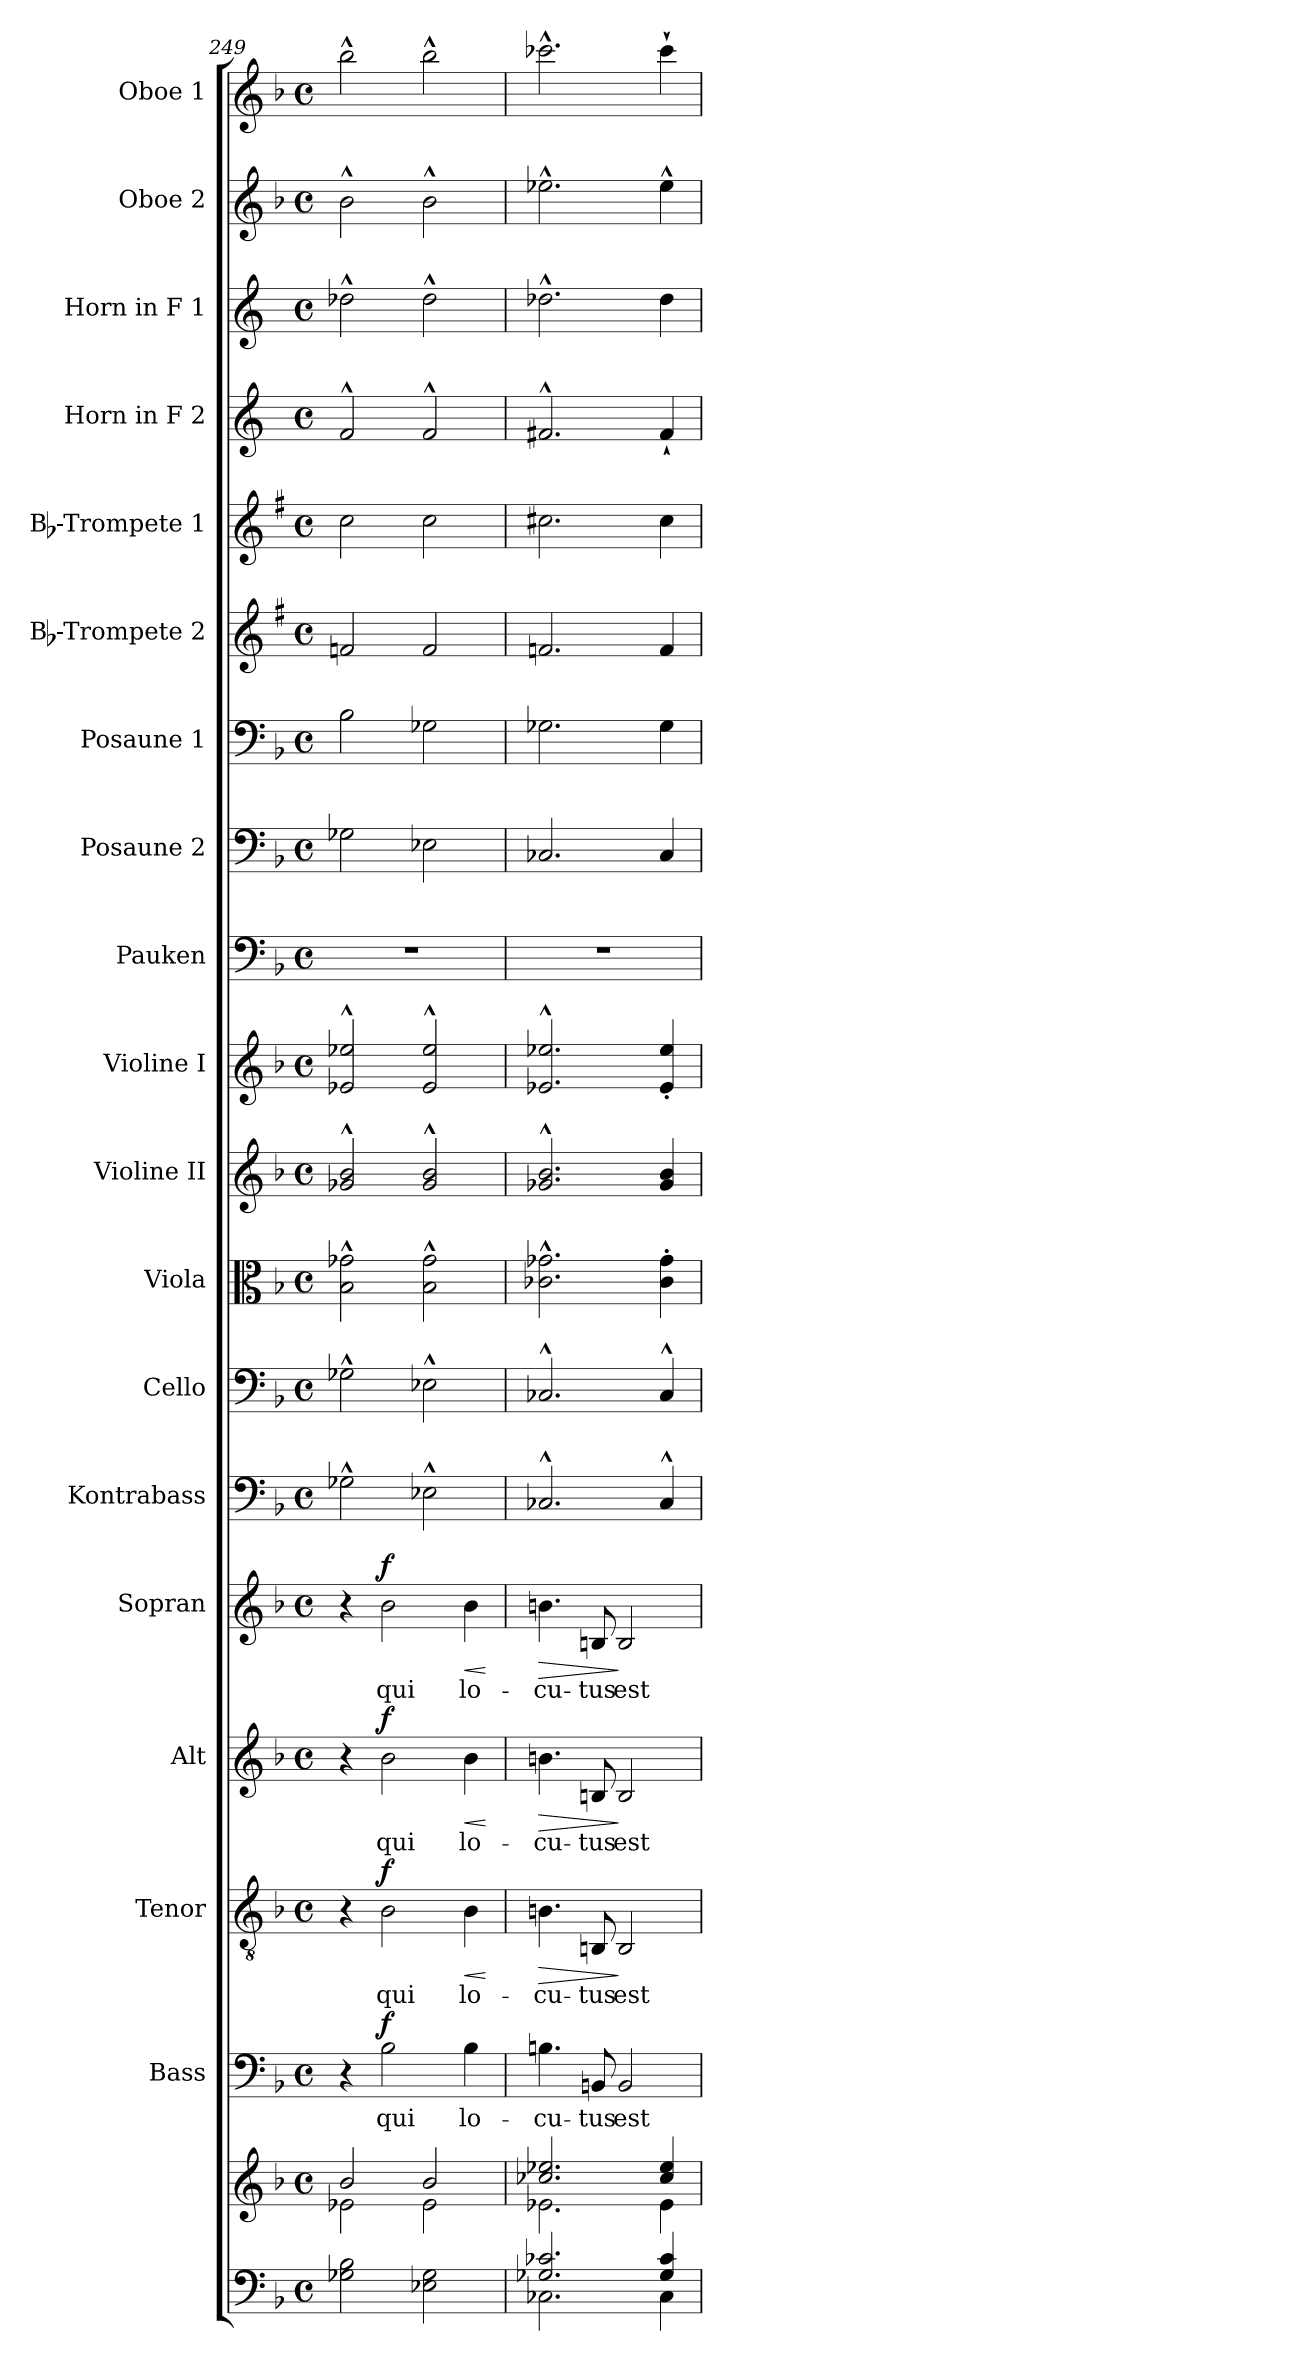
**kern	**kern	**kern	**text	**dynam	**kern	**text	**dynam	**kern	**text	**dynam	**kern	**text	**dynam	**kern	**kern	**kern	**kern	**kern	**kern	**kern	**kern	**kern	**kern	**kern	**kern	**kern	**kern
*part19	*part19	*part18	*part18	*part18	*part17	*part17	*part17	*part16	*part16	*part16	*part15	*part15	*part15	*part14	*part13	*part12	*part11	*part10	*part9	*part8	*part7	*part6	*part5	*part4	*part3	*part2	*part1
*staff20	*staff19	*staff18	*staff18	*staff18	*staff17	*staff17	*staff17	*staff16	*staff16	*staff16	*staff15	*staff15	*staff15	*staff14	*staff13	*staff12	*staff11	*staff10	*staff9	*staff8	*staff7	*staff6	*staff5	*staff4	*staff3	*staff2	*staff1
*	*	*I"Bass	*	*	*I"Tenor	*	*	*I"Alt	*	*	*I"Sopran	*	*	*I"Kontrabass	*I"Cello	*I"Viola	*I"Violine II	*I"Violine I	*I"Pauken	*I"Posaune 2	*I"Posaune 1	*I"Bb-Trompete 2	*I"Bb-Trompete 1	*I"Horn in F 2	*I"Horn in F 1	*I"Oboe 2	*I"Oboe 1
*	*	*I'B.	*	*	*I'T.	*	*	*I'A.	*	*	*I'S.	*	*	*I'Kb.	*	*I'Vla.	*I'Vl. II	*I'Vl. I	*I'Pk.	*I'Pos. 2	*I'Pos. 1	*I'Bb Trp. 2	*I'Bb Trp. 1	*	*	*I'Ob. 2	*I'Ob. 1
!!LO:PB:g=z
*clefF4	*clefG2	*clefF4	*	*	*clefGv2	*	*	*clefG2	*	*	*clefG2	*	*	*clefF4	*clefF4	*clefC3	*clefG2	*clefG2	*clefF4	*clefF4	*clefF4	*clefG2	*clefG2	*clefG2	*clefG2	*clefG2	*clefG2
*	*	*	*	*	*	*	*	*	*	*	*	*	*	*ITrd7c12	*	*	*	*	*	*	*	*ITrd1c2	*ITrd1c2	*ITrd4c7	*ITrd4c7	*	*
*k[b-]	*k[b-]	*k[b-]	*	*	*k[b-]	*	*	*k[b-]	*	*	*k[b-]	*	*	*k[b-]	*k[b-]	*k[b-]	*k[b-]	*k[b-]	*k[b-]	*k[b-]	*k[b-]	*k[b-]	*k[b-]	*k[b-]	*k[b-]	*k[b-]	*k[b-]
*F:	*F:	*F:	*	*	*F:	*	*	*F:	*	*	*F:	*	*	*F:	*F:	*F:	*F:	*F:	*F:	*F:	*F:	*F:	*F:	*F:	*F:	*F:	*F:
*M4/4	*M4/4	*M4/4	*	*	*M4/4	*	*	*M4/4	*	*	*M4/4	*	*	*M4/4	*M4/4	*M4/4	*M4/4	*M4/4	*M4/4	*M4/4	*M4/4	*M4/4	*M4/4	*M4/4	*M4/4	*M4/4	*M4/4
*met(c)	*met(c)	*met(c)	*	*	*met(c)	*	*	*met(c)	*	*	*met(c)	*	*	*met(c)	*met(c)	*met(c)	*met(c)	*met(c)	*met(c)	*met(c)	*met(c)	*met(c)	*met(c)	*met(c)	*met(c)	*met(c)	*met(c)
=249	=249	=249	=249	=249	=249	=249	=249	=249	=249	=249	=249	=249	=249	=249	=249	=249	=249	=249	=249	=249	=249	=249	=249	=249	=249	=249	=249
*	*^	*	*	*	*	*	*	*	*	*	*	*	*	*	*	*	*	*	*	*	*	*	*	*	*	*	*
2G-X\ 2B-\	2b-/	2e-X\	4r	.	.	4r	.	.	4r	.	.	4r	.	.	2GG-X^^>\	2G-X^^>\	2B-\^^> 2g-X\^^>	2g-X/^^> 2b-/^^>	2e-X/^^> 2ee-X/^^>	1r	2G-X\	2B-\	2e-X/	2b-\	2B-^^>/	2g-X^^>\	2b-^^>\	2bb-^^>\
!	!	!	!	!LO:LY:b	!LO:DY:a	!	!LO:LY:b	!LO:DY:a	!	!LO:LY:b	!LO:DY:a	!	!LO:LY:b	!LO:DY:a	!	!	!	!	!	!	!	!	!	!	!	!	!	!
.	.	.	2B-\	qui	f	2B-\	qui	f	2b-\	qui	f	2b-\	qui	f	.	.	.	.	.	.	.	.	.	.	.	.	.	.
2E-X\ 2G-\	2b-/	2e-\	.	.	.	.	.	.	.	.	.	.	.	.	2EE-X^^>\	2E-X^^>\	2B-\^^> 2g-\^^>	2g-/^^> 2b-/^^>	2e-/^^> 2ee-/^^>	.	2E-X\	2G-X\	2e-/	2b-\	2B-^^>/	2g-^^>\	2b-^^>\	2bb-^^>\
!	!	!	!	!LO:LY:b	!	!	!LO:LY:b	!LO:HP:b	!	!LO:LY:b	!LO:HP:b	!	!LO:LY:b	!LO:HP:b	!	!	!	!	!	!	!	!	!	!	!	!	!	!
.	.	.	4B-\	lo-	.	4B-\	lo-	<	4b-\	lo-	<	4b-\	lo-	<	.	.	.	.	.	.	.	.	.	.	.	.	.	.
*	*v	*v	*	*	*	*	*	*	*	*	*	*	*	*	*	*	*	*	*	*	*	*	*	*	*	*	*	*
.	.	.	.	.	.	.	[	.	.	[	.	.	[	.	.	.	.	.	.	.	.	.	.	.	.	.	.
=250	=250	=250	=250	=250	=250	=250	=250	=250	=250	=250	=250	=250	=250	=250	=250	=250	=250	=250	=250	=250	=250	=250	=250	=250	=250	=250	=250
*^	*^	*	*	*	*	*	*	*	*	*	*	*	*	*	*	*	*	*	*	*	*	*	*	*	*	*	*
!	!	!	!	!	!LO:LY:b	!	!	!LO:LY:b	!LO:HP:b	!	!LO:LY:b	!LO:HP:b	!	!LO:LY:b	!LO:HP:b	!	!	!	!	!	!	!	!	!	!	!	!	!	!
2.G-X/ 2.c-X/	2.C-X\	2.cc-X/ 2.ee-X/	2.e-X\	4.Bn\	-cu-	.	4.Bn\	-cu-	>	4.bn\	-cu-	>	4.bn\	-cu-	>	2.CC-X^^>/	2.C-X^^>/	2.c-X\^^> 2.g-X\^^>	2.g-X/^^> 2.b-/^^>	2.e-X/^^> 2.ee-X/^^>	1r	2.C-X/	2.G-X\	2.e-X/	2.bn\	2.Bn^^>/	2.g-X^^>\	2.ee-X^^>\	2.ccc-X^^>\
!	!	!	!	!	!LO:LY:b	!	!	!LO:LY:b	!	!	!LO:LY:b	!	!	!LO:LY:b	!	!	!	!	!	!	!	!	!	!	!	!	!	!	!
.	.	.	.	8BBn/	-tus	.	8BBn/	-tus	.	8Bn/	-tus	.	8Bn/	-tus	.	.	.	.	.	.	.	.	.	.	.	.	.	.	.
!	!	!	!	!	!LO:LY:b	!	!	!LO:LY:b	!	!	!LO:LY:b	!	!	!LO:LY:b	!	!	!	!	!	!	!	!	!	!	!	!	!	!	!
.	.	.	.	2BB/	est	.	2BB/	est	]	2B/	est	]	2B/	est	]	.	.	.	.	.	.	.	.	.	.	.	.	.	.
4G-/ 4c-/	4C-\	4cc-/ 4ee-/	4e-\	.	.	.	.	.	.	.	.	.	.	.	.	4CC-^^>/	4C-^^>/	4c-\'> 4g-\'>	4g-/ 4b-/	4e-/'< 4ee-/'<	.	4C-/	4G-\	4e-/	4b\	4B`</	4g-\	4ee-^^>\	4ccc-`>\
*v	*v	*	*	*	*	*	*	*	*	*	*	*	*	*	*	*	*	*	*	*	*	*	*	*	*	*	*	*	*
*	*v	*v	*	*	*	*	*	*	*	*	*	*	*	*	*	*	*	*	*	*	*	*	*	*	*	*	*	*
=	=	=	=	=	=	=	=	=	=	=	=	=	=	=	=	=	=	=	=	=	=	=	=	=	=	=	=
*-	*-	*-	*-	*-	*-	*-	*-	*-	*-	*-	*-	*-	*-	*-	*-	*-	*-	*-	*-	*-	*-	*-	*-	*-	*-	*-	*-
